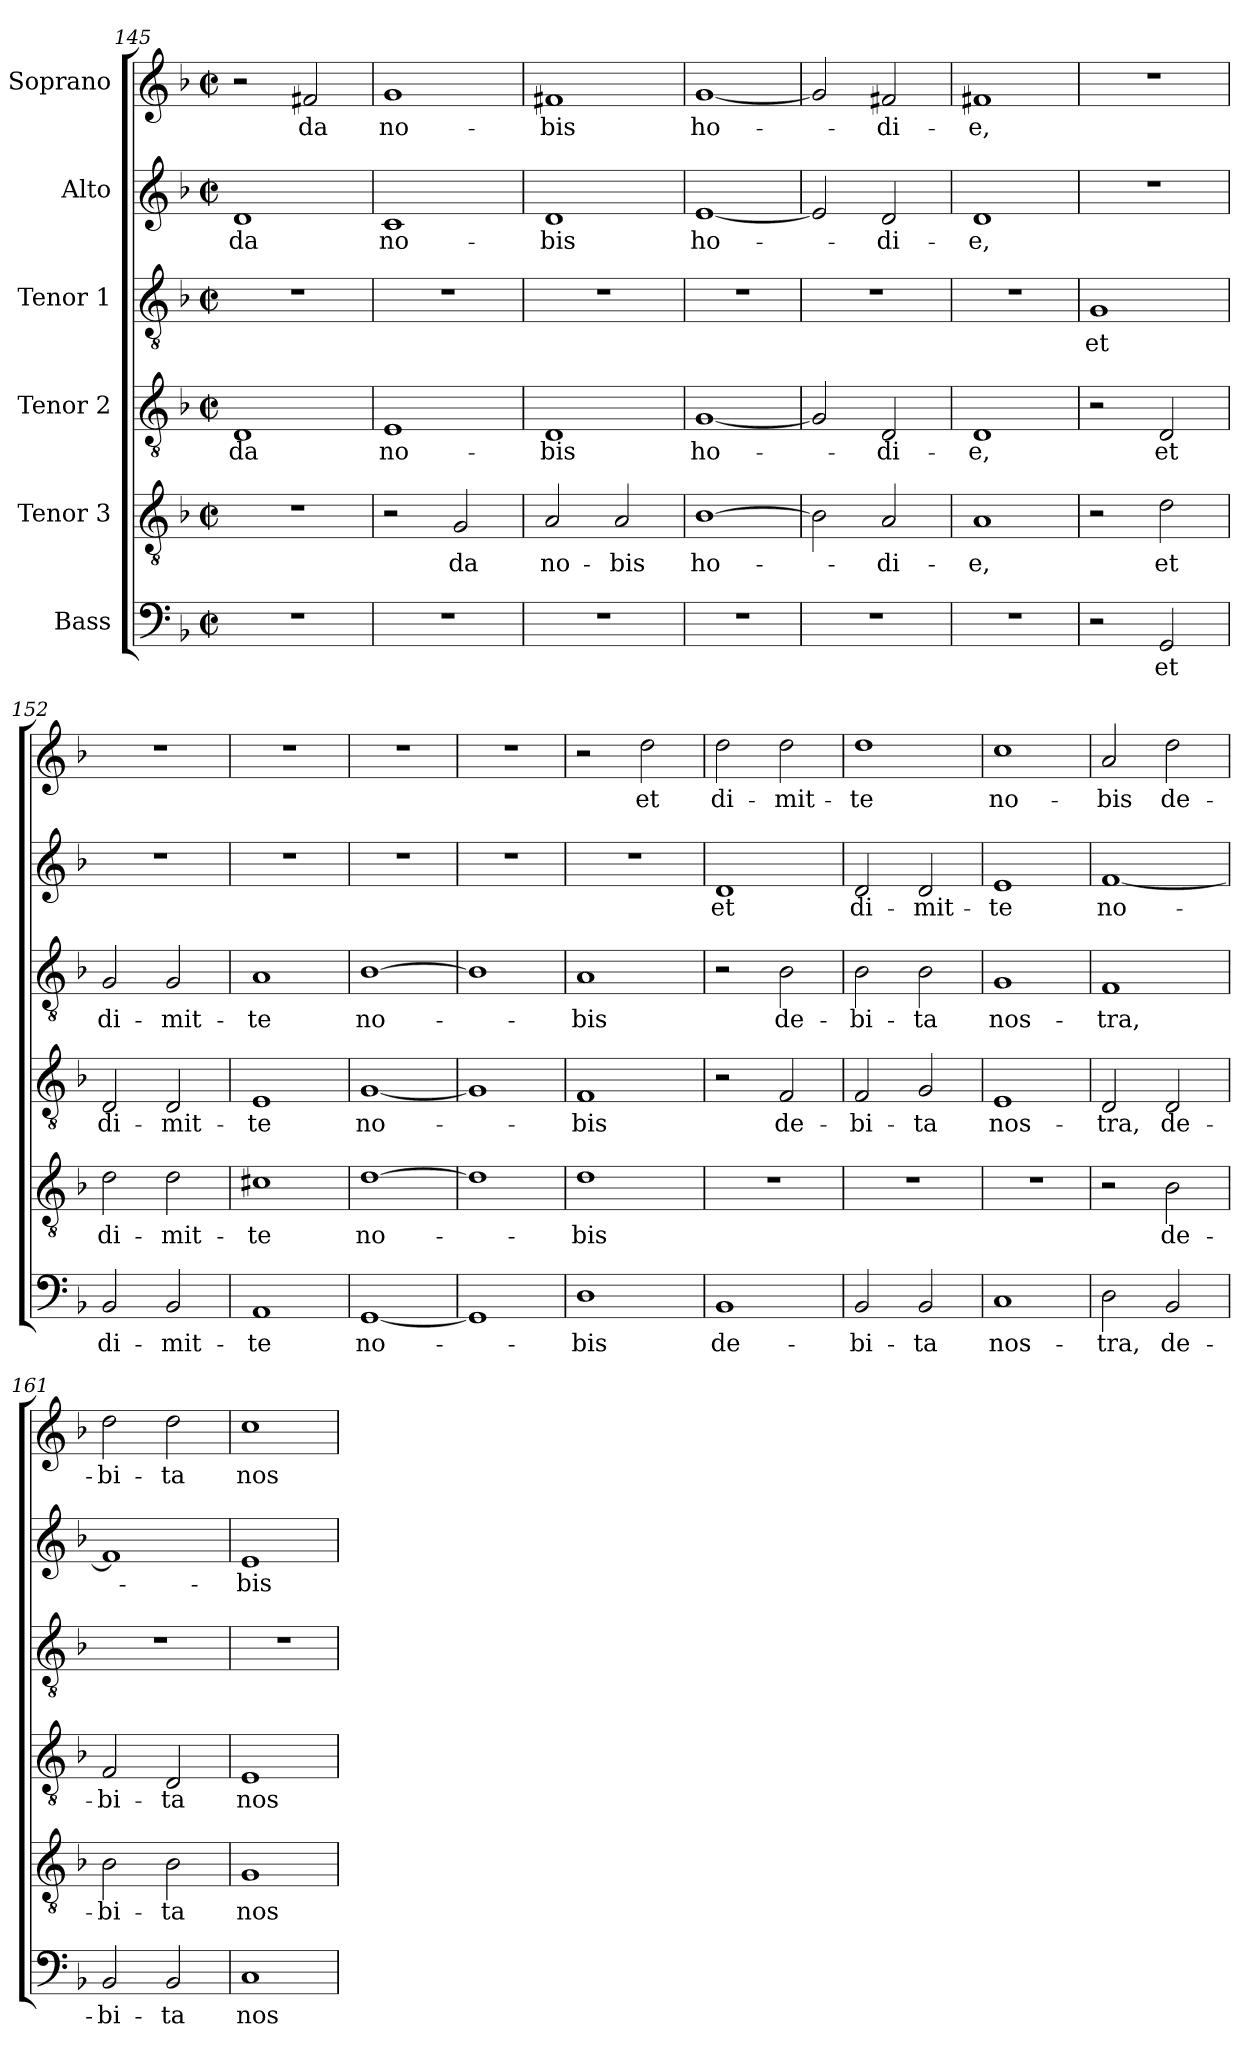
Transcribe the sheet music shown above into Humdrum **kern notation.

**kern	**text	**kern	**text	**kern	**text	**kern	**text	**kern	**text	**kern	**text
*part6	*part6	*part5	*part5	*part4	*part4	*part3	*part3	*part2	*part2	*part1	*part1
*staff6	*staff6	*staff5	*staff5	*staff4	*staff4	*staff3	*staff3	*staff2	*staff2	*staff1	*staff1
*I"Bass	*	*I"Tenor 3	*	*I"Tenor 2	*	*I"Tenor 1	*	*I"Alto	*	*I"Soprano	*
!!LO:LB:g=z
*clefF4	*	*clefGv2	*	*clefGv2	*	*clefGv2	*	*clefG2	*	*clefG2	*
*k[b-]	*	*k[b-]	*	*k[b-]	*	*k[b-]	*	*k[b-]	*	*k[b-]	*
*F:	*	*F:	*	*F:	*	*F:	*	*F:	*	*F:	*
*M2/2	*	*M2/2	*	*M2/2	*	*M2/2	*	*M2/2	*	*M2/2	*
*met(c|)	*	*met(c|)	*	*met(c|)	*	*met(c|)	*	*met(c|)	*	*met(c|)	*
=145	=145	=145	=145	=145	=145	=145	=145	=145	=145	=145	=145
1r	.	1r	.	1D	da	1r	.	1d	da	2r	.
.	.	.	.	.	.	.	.	.	.	2f#X/	da
=146	=146	=146	=146	=146	=146	=146	=146	=146	=146	=146	=146
1r	.	2r	.	1E	no-	1r	.	1c	no-	1g	no-
.	.	2G/	da	.	.	.	.	.	.	.	.
=147	=147	=147	=147	=147	=147	=147	=147	=147	=147	=147	=147
1r	.	2A/	no-	1D	-bis	1r	.	1d	-bis	1f#X	-bis
.	.	2A/	-bis	.	.	.	.	.	.	.	.
=148	=148	=148	=148	=148	=148	=148	=148	=148	=148	=148	=148
1r	.	[1B-	ho-	[1G	ho-	1r	.	[1e	ho-	[1g	ho-
=149	=149	=149	=149	=149	=149	=149	=149	=149	=149	=149	=149
1r	.	2B-\]	.	2G/]	.	1r	.	2e/]	.	2g/]	.
.	.	2A/	-di-	2D/	-di-	.	.	2d/	-di-	2f#X/	-di-
=150	=150	=150	=150	=150	=150	=150	=150	=150	=150	=150	=150
1r	.	1A	-e,	1D	-e,	1r	.	1d	-e,	1f#X	-e,
=151	=151	=151	=151	=151	=151	=151	=151	=151	=151	=151	=151
2r	.	2r	.	2r	.	1G	et	1r	.	1r	.
2GG/	et	2d\	et	2D/	et	.	.	.	.	.	.
=152	=152	=152	=152	=152	=152	=152	=152	=152	=152	=152	=152
2BB-/	di-	2d\	di-	2D/	di-	2G/	di-	1r	.	1r	.
2BB-/	-mit-	2d\	-mit-	2D/	-mit-	2G/	-mit-	.	.	.	.
=153	=153	=153	=153	=153	=153	=153	=153	=153	=153	=153	=153
1AA	-te	1c#X	-te	1E	-te	1A	-te	1r	.	1r	.
!!LO:PB:g=z
=154	=154	=154	=154	=154	=154	=154	=154	=154	=154	=154	=154
[1GG	no-	[1d	no-	[1G	no-	[1B-	no-	1r	.	1r	.
=155	=155	=155	=155	=155	=155	=155	=155	=155	=155	=155	=155
1GG]	.	1d]	.	1G]	.	1B-]	.	1r	.	1r	.
=156	=156	=156	=156	=156	=156	=156	=156	=156	=156	=156	=156
1D	-bis	1d	-bis	1F	-bis	1A	-bis	1r	.	2r	.
.	.	.	.	.	.	.	.	.	.	2dd\	et
=157	=157	=157	=157	=157	=157	=157	=157	=157	=157	=157	=157
1BB-	de-	1r	.	2r	.	2r	.	1d	et	2dd\	di-
.	.	.	.	2F/	de-	2B-\	de-	.	.	2dd\	-mit-
=158	=158	=158	=158	=158	=158	=158	=158	=158	=158	=158	=158
2BB-/	-bi-	1r	.	2F/	-bi-	2B-\	-bi-	2d/	di-	1dd	-te
2BB-/	-ta	.	.	2G/	-ta	2B-\	-ta	2d/	-mit-	.	.
=159	=159	=159	=159	=159	=159	=159	=159	=159	=159	=159	=159
1C	nos-	1r	.	1E	nos-	1G	nos-	1e	-te	1cc	no-
=160	=160	=160	=160	=160	=160	=160	=160	=160	=160	=160	=160
2D\	tra,	2r	.	2D/	-tra,	1F	-tra,	[1f	no-	2a/	-bis
2BB-/	de-	2B-\	de-	2D/	de-	.	.	.	.	2dd\	de-
=161	=161	=161	=161	=161	=161	=161	=161	=161	=161	=161	=161
2BB-/	-bi-	2B-\	-bi-	2F/	-bi-	1r	.	1f]	.	2dd\	-bi-
2BB-/	-ta	2B-\	-ta	2D/	-ta	.	.	.	.	2dd\	-ta
=162	=162	=162	=162	=162	=162	=162	=162	=162	=162	=162	=162
1C	nos-	1G	nos-	1E	nos-	1r	.	1e	-bis	1cc	nos-
=	=	=	=	=	=	=	=	=	=	=	=
*-	*-	*-	*-	*-	*-	*-	*-	*-	*-	*-	*-
